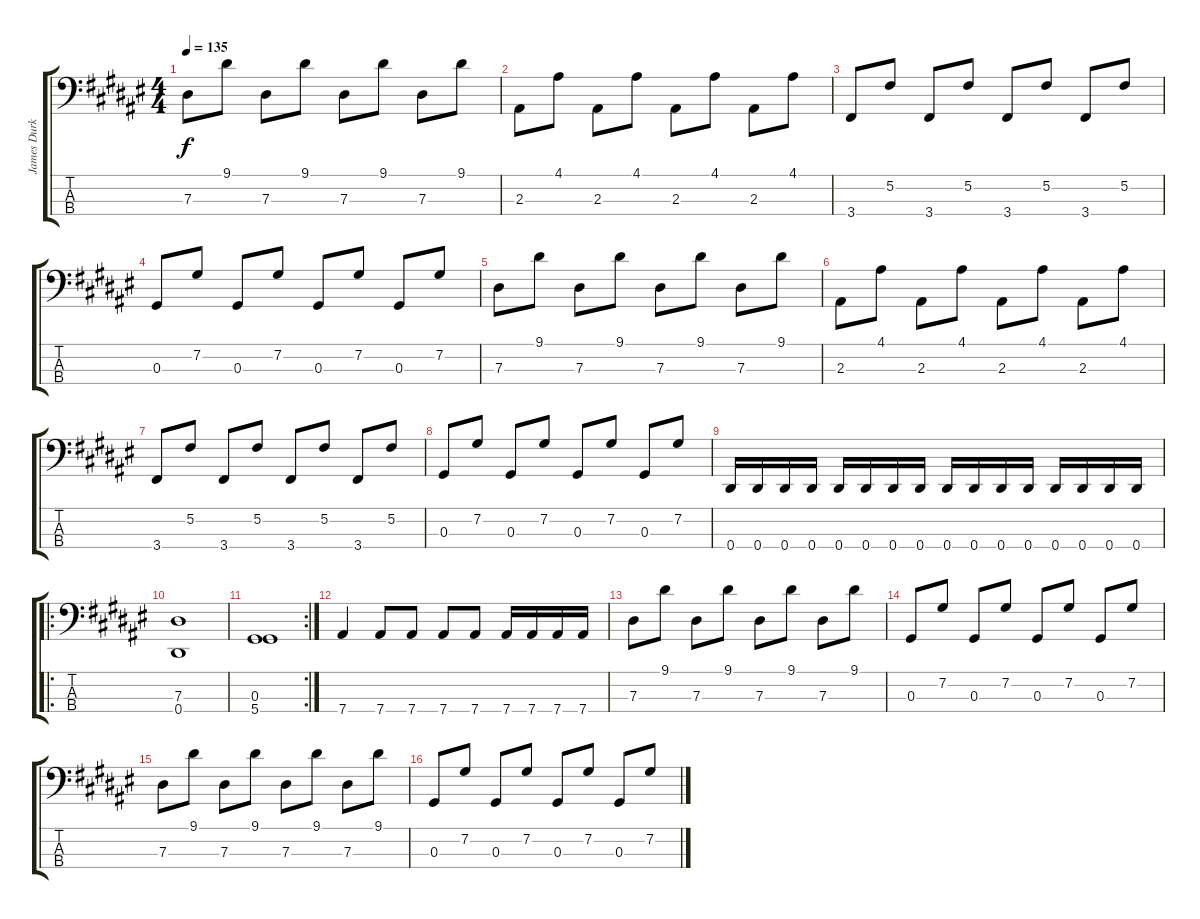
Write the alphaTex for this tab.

\track ("James Durkin (Bass)" "James Durk") {instrument electricbasspick}
\staff {score tabs}
\tuning (Gb2 Db2 Ab1 Eb1) {hide}
\ts (4 4)
\tempo 135
\clef f4
\ks f#
7.3.8{dy f} 9.1.8 7.3.8 9.1.8 7.3.8 9.1.8 7.3.8 9.1.8 |
2.3.8 4.1.8 2.3.8 4.1.8 2.3.8 4.1.8 2.3.8 4.1.8 |
3.4.8 5.2.8 3.4.8 5.2.8 3.4.8 5.2.8 3.4.8 5.2.8 |
0.3.8 7.2.8 0.3.8 7.2.8 0.3.8 7.2.8 0.3.8 7.2.8 |
7.3.8 9.1.8 7.3.8 9.1.8 7.3.8 9.1.8 7.3.8 9.1.8 |
2.3.8 4.1.8 2.3.8 4.1.8 2.3.8 4.1.8 2.3.8 4.1.8 |
3.4.8 5.2.8 3.4.8 5.2.8 3.4.8 5.2.8 3.4.8 5.2.8 |
0.3.8 7.2.8 0.3.8 7.2.8 0.3.8 7.2.8 0.3.8 7.2.8 |
0.4.16 0.4.16 0.4.16 0.4.16 0.4.16 0.4.16 0.4.16 0.4.16 0.4.16 0.4.16 0.4.16 0.4.16 0.4.16 0.4.16 0.4.16 0.4.16 |
\ro
(7.3 0.4).1 |
\rc 2
(0.3 5.4).1 |
7.4.4 7.4.8 7.4.8 7.4.8 7.4.8 7.4.16 7.4.16 7.4.16 7.4.16 |
7.3.8 9.1.8 7.3.8 9.1.8 7.3.8 9.1.8 7.3.8 9.1.8 |
0.3.8 7.2.8 0.3.8 7.2.8 0.3.8 7.2.8 0.3.8 7.2.8 |
7.3.8 9.1.8 7.3.8 9.1.8 7.3.8 9.1.8 7.3.8 9.1.8 |
0.3.8 7.2.8 0.3.8 7.2.8 0.3.8 7.2.8 0.3.8 7.2.8
